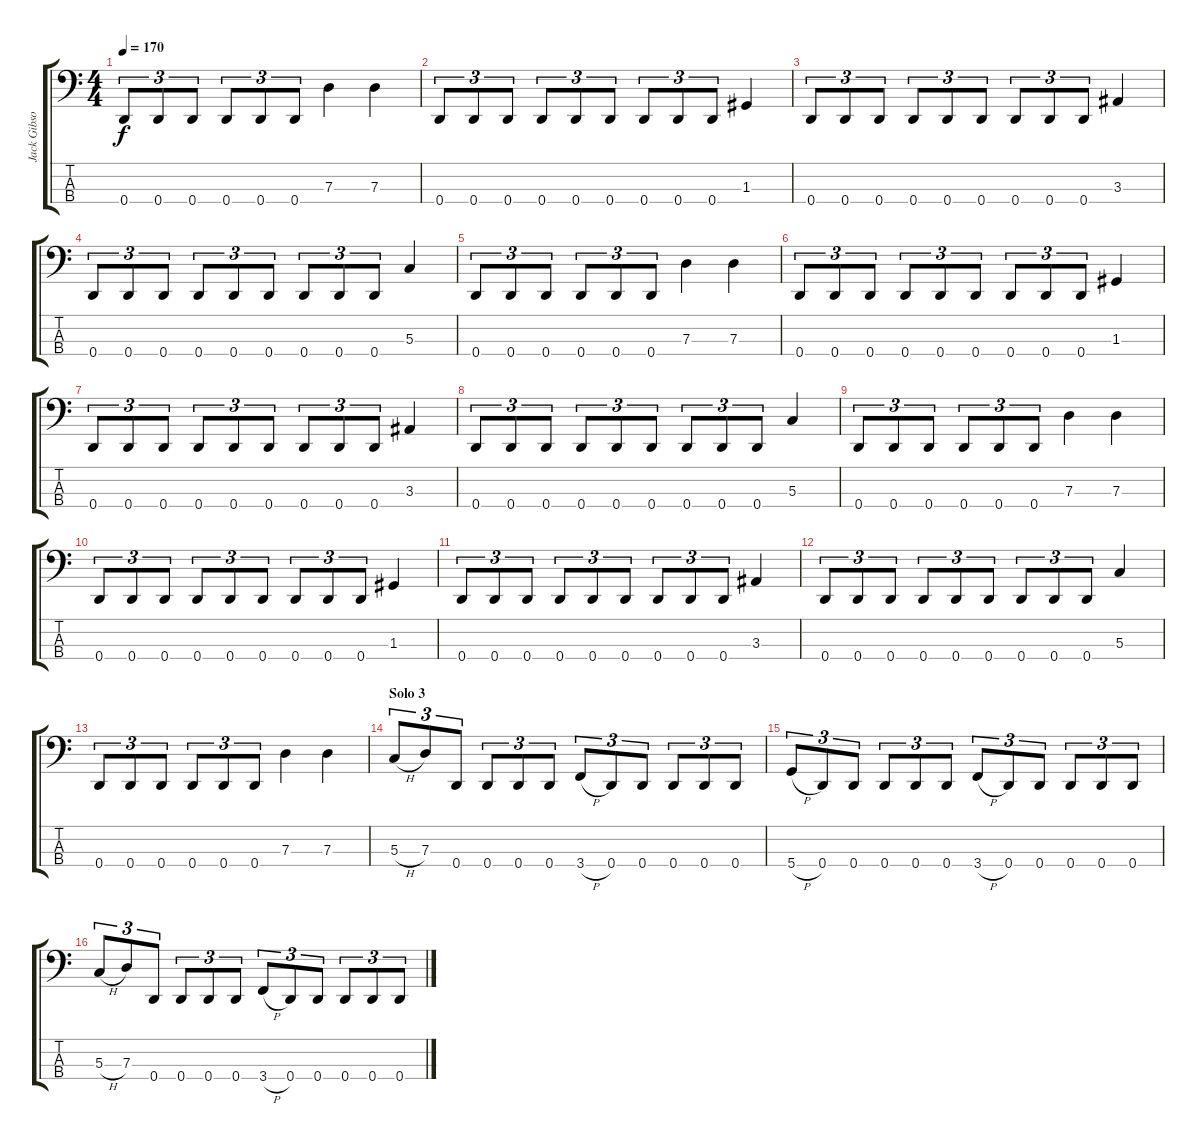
\track ("Jack Gibson" "Jack Gibso") {instrument electricbasspick}
\staff {score tabs}
\tuning (F2 C2 G1 D1) {hide}
\ts (4 4)
\tempo 170
\clef f4
\ks c
0.4.8{tu (3 2) dy f} 0.4.8{tu (3 2)} 0.4.8{tu (3 2)} 0.4.8{tu (3 2)} 0.4.8{tu (3 2)} 0.4.8{tu (3 2)} 7.3.4 7.3.4 |
0.4.8{tu (3 2)} 0.4.8{tu (3 2)} 0.4.8{tu (3 2)} 0.4.8{tu (3 2)} 0.4.8{tu (3 2)} 0.4.8{tu (3 2)} 0.4.8{tu (3 2)} 0.4.8{tu (3 2)} 0.4.8{tu (3 2)} 1.3.4 |
0.4.8{tu (3 2)} 0.4.8{tu (3 2)} 0.4.8{tu (3 2)} 0.4.8{tu (3 2)} 0.4.8{tu (3 2)} 0.4.8{tu (3 2)} 0.4.8{tu (3 2)} 0.4.8{tu (3 2)} 0.4.8{tu (3 2)} 3.3.4 |
0.4.8{tu (3 2)} 0.4.8{tu (3 2)} 0.4.8{tu (3 2)} 0.4.8{tu (3 2)} 0.4.8{tu (3 2)} 0.4.8{tu (3 2)} 0.4.8{tu (3 2)} 0.4.8{tu (3 2)} 0.4.8{tu (3 2)} 5.3.4 |
0.4.8{tu (3 2)} 0.4.8{tu (3 2)} 0.4.8{tu (3 2)} 0.4.8{tu (3 2)} 0.4.8{tu (3 2)} 0.4.8{tu (3 2)} 7.3.4 7.3.4 |
0.4.8{tu (3 2)} 0.4.8{tu (3 2)} 0.4.8{tu (3 2)} 0.4.8{tu (3 2)} 0.4.8{tu (3 2)} 0.4.8{tu (3 2)} 0.4.8{tu (3 2)} 0.4.8{tu (3 2)} 0.4.8{tu (3 2)} 1.3.4 |
0.4.8{tu (3 2)} 0.4.8{tu (3 2)} 0.4.8{tu (3 2)} 0.4.8{tu (3 2)} 0.4.8{tu (3 2)} 0.4.8{tu (3 2)} 0.4.8{tu (3 2)} 0.4.8{tu (3 2)} 0.4.8{tu (3 2)} 3.3.4 |
0.4.8{tu (3 2)} 0.4.8{tu (3 2)} 0.4.8{tu (3 2)} 0.4.8{tu (3 2)} 0.4.8{tu (3 2)} 0.4.8{tu (3 2)} 0.4.8{tu (3 2)} 0.4.8{tu (3 2)} 0.4.8{tu (3 2)} 5.3.4 |
0.4.8{tu (3 2)} 0.4.8{tu (3 2)} 0.4.8{tu (3 2)} 0.4.8{tu (3 2)} 0.4.8{tu (3 2)} 0.4.8{tu (3 2)} 7.3.4 7.3.4 |
0.4.8{tu (3 2)} 0.4.8{tu (3 2)} 0.4.8{tu (3 2)} 0.4.8{tu (3 2)} 0.4.8{tu (3 2)} 0.4.8{tu (3 2)} 0.4.8{tu (3 2)} 0.4.8{tu (3 2)} 0.4.8{tu (3 2)} 1.3.4 |
0.4.8{tu (3 2)} 0.4.8{tu (3 2)} 0.4.8{tu (3 2)} 0.4.8{tu (3 2)} 0.4.8{tu (3 2)} 0.4.8{tu (3 2)} 0.4.8{tu (3 2)} 0.4.8{tu (3 2)} 0.4.8{tu (3 2)} 3.3.4 |
0.4.8{tu (3 2)} 0.4.8{tu (3 2)} 0.4.8{tu (3 2)} 0.4.8{tu (3 2)} 0.4.8{tu (3 2)} 0.4.8{tu (3 2)} 0.4.8{tu (3 2)} 0.4.8{tu (3 2)} 0.4.8{tu (3 2)} 5.3.4 |
0.4.8{tu (3 2)} 0.4.8{tu (3 2)} 0.4.8{tu (3 2)} 0.4.8{tu (3 2)} 0.4.8{tu (3 2)} 0.4.8{tu (3 2)} 7.3.4 7.3.4 |
\section ("" "Solo 3")
5.3{h}.8{tu (3 2)} 7.3.8{tu (3 2)} 0.4.8{tu (3 2)} 0.4.8{tu (3 2)} 0.4.8{tu (3 2)} 0.4.8{tu (3 2)} 3.4{h}.8{tu (3 2)} 0.4.8{tu (3 2)} 0.4.8{tu (3 2)} 0.4.8{tu (3 2)} 0.4.8{tu (3 2)} 0.4.8{tu (3 2)} |
5.4{h}.8{tu (3 2)} 0.4.8{tu (3 2)} 0.4.8{tu (3 2)} 0.4.8{tu (3 2)} 0.4.8{tu (3 2)} 0.4.8{tu (3 2)} 3.4{h}.8{tu (3 2)} 0.4.8{tu (3 2)} 0.4.8{tu (3 2)} 0.4.8{tu (3 2)} 0.4.8{tu (3 2)} 0.4.8{tu (3 2)} |
5.3{h}.8{tu (3 2)} 7.3.8{tu (3 2)} 0.4.8{tu (3 2)} 0.4.8{tu (3 2)} 0.4.8{tu (3 2)} 0.4.8{tu (3 2)} 3.4{h}.8{tu (3 2)} 0.4.8{tu (3 2)} 0.4.8{tu (3 2)} 0.4.8{tu (3 2)} 0.4.8{tu (3 2)} 0.4.8{tu (3 2)}
